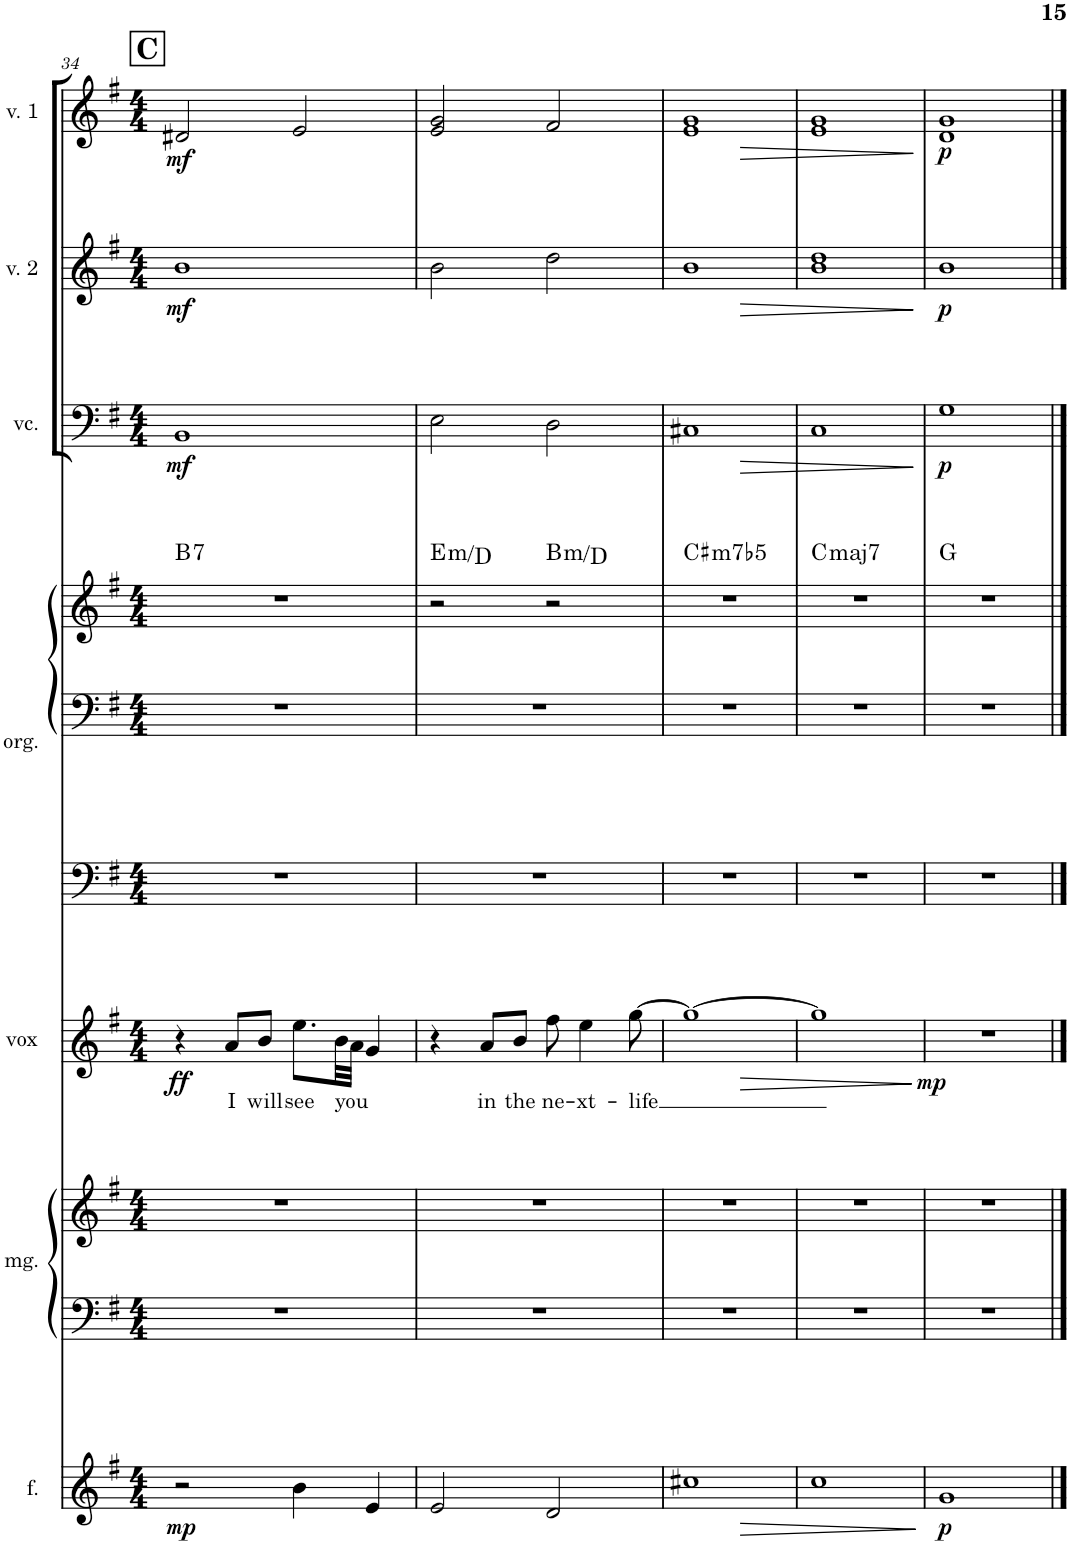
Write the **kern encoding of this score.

**kern	**dynam	**kern	**kern	**kern	**text	**dynam	**kern	**kern	**kern	**harte	**kern	**dynam	**kern	**dynam	**kern	**dynam
*part7	*part7	*part6	*part6	*part5	*part5	*part5	*part4	*part4	*part4	*part4	*part3	*part3	*part2	*part2	*part1	*part1
*staff10	*staff10	*staff9	*staff8	*staff7	*staff7	*staff7	*staff6	*staff5	*staff4	*	*staff3	*staff3	*staff2	*staff2	*staff1	*staff1
*I"flicorno	*	*I"moog	*	*I"voce	*	*	*I"organo	*	*	*	*I"violoncello	*	*I"violino 2	*	*I"violino 1	*
*I'f.	*	*I'mg.	*	*	*	*	*I'org.	*	*	*	*I'vc.	*	*I'v. 2	*	*I'v. 1	*
!!LO:PB:g=z
*clefG2	*	*clefF4	*clefG2	*clefG2	*	*	*clefF4	*clefF4	*clefG2	*	*clefF4	*	*clefG2	*	*clefG2	*
*Trd1c2	*	*	*	*	*	*	*	*	*	*	*	*	*	*	*	*
*k[f#]	*	*k[f#]	*k[f#]	*k[f#]	*	*	*k[f#]	*k[f#]	*k[f#]	*	*k[f#]	*	*k[f#]	*	*k[f#]	*
*M4/4	*	*M4/4	*M4/4	*M4/4	*	*	*M4/4	*M4/4	*M4/4	*	*M4/4	*	*M4/4	*	*M4/4	*
=34	=34	=34	=34	=34	=34	=34	=34	=34	=34	=34	=34	=34	=34	=34	=34	=34
!	!LO:DY:b	!	!	!	!	!LO:DY:b	!	!	!	!LO:H:kt=7	!	!LO:DY:b	!	!LO:DY:b	!	!LO:DY:b
2r	mp	1r	1r	4r	.	ff	1r	1r	1r	B:7	1BB	mf	1b	mf	2d#X/	mf
!	!	!	!	!	!LO:LY:b	!	!	!	!	!	!	!	!	!	!	!
.	.	.	.	8a/L	I	.	.	.	.	.	.	.	.	.	.	.
!	!	!	!	!	!LO:LY:b	!	!	!	!	!	!	!	!	!	!	!
.	.	.	.	8b/J	will	.	.	.	.	.	.	.	.	.	.	.
!	!	!	!	!	!LO:LY:b	!	!	!	!	!	!	!	!	!	!	!
4b\	.	.	.	8.ee\L	see	.	.	.	.	.	.	.	.	.	2e/	.
!	!	!	!	!	!LO:LY:b	!	!	!	!	!	!	!	!	!	!	!
.	.	.	.	32b\LL	you	.	.	.	.	.	.	.	.	.	.	.
.	.	.	.	32a\JJJ	.	.	.	.	.	.	.	.	.	.	.	.
4e/	.	.	.	4g/	.	.	.	.	.	.	.	.	.	.	.	.
=35	=35	=35	=35	=35	=35	=35	=35	=35	=35	=35	=35	=35	=35	=35	=35	=35
!	!	!	!	!	!	!	!	!	!	!LO:H:kt=m	!	!	!	!	!	!
2e/	.	1r	1r	4r	.	.	1r	1r	2r	E:min/b7	2E\	.	2b\	.	2e/ 2g/	.
!	!	!	!	!	!LO:LY:b	!	!	!	!	!	!	!	!	!	!	!
.	.	.	.	8a/L	in	.	.	.	.	.	.	.	.	.	.	.
!	!	!	!	!	!LO:LY:b	!	!	!	!	!	!	!	!	!	!	!
.	.	.	.	8b/J	the	.	.	.	.	.	.	.	.	.	.	.
!	!	!	!	!	!LO:LY:b	!	!	!	!	!LO:H:kt=m	!	!	!	!	!	!
2d/	.	.	.	8ff#\	ne-	.	.	.	2r	B:min/b3	2D\	.	2dd\	.	2f#/	.
!	!	!	!	!	!LO:LY:b	!	!	!	!	!	!	!	!	!	!	!
.	.	.	.	4ee\	-xt-	.	.	.	.	.	.	.	.	.	.	.
!	!	!	!	!	!LO:LY:b	!	!	!	!	!	!	!	!	!	!	!
.	.	.	.	[8gg\	-life	.	.	.	.	.	.	.	.	.	.	.
=36	=36	=36	=36	=36	=36	=36	=36	=36	=36	=36	=36	=36	=36	=36	=36	=36
!	!	!	!	!	!	!	!	!	!	!LO:H:kt=m7b5	!	!	!	!	!	!
1cc#X	.	1r	1r	1gg_	.	.	1r	1r	1r	C#:hdim7	1C#X	.	1b	.	1e 1g	.
=37	=37	=37	=37	=37	=37	=37	=37	=37	=37	=37	=37	=37	=37	=37	=37	=37
!	!LO:HP:b	!	!	!	!	!LO:HP:b	!	!	!	!LO:H:kt=maj7	!	!LO:HP:b	!	!LO:HP:b	!	!LO:HP:b
1cc	>	1r	1r	1gg]	.	>	1r	1r	1r	C:maj7	1C	>	1b 1dd	>	1e 1g	>
.	]	.	.	.	.	]	.	.	.	.	.	]	.	]	.	]
=38	=38	=38	=38	=38	=38	=38	=38	=38	=38	=38	=38	=38	=38	=38	=38	=38
!	!LO:DY:b	!	!	!	!	!LO:DY:b	!	!	!	!	!	!LO:DY:b	!	!LO:DY:b	!	!LO:DY:b
1g	p	1r	1r	1r	.	mp	1r	1r	1r	G:maj	1G	p	1b	p	1d 1g	p
==	==	==	==	==	==	==	==	==	==	==	==	==	==	==	==	==
*-	*-	*-	*-	*-	*-	*-	*-	*-	*-	*-	*-	*-	*-	*-	*-	*-
